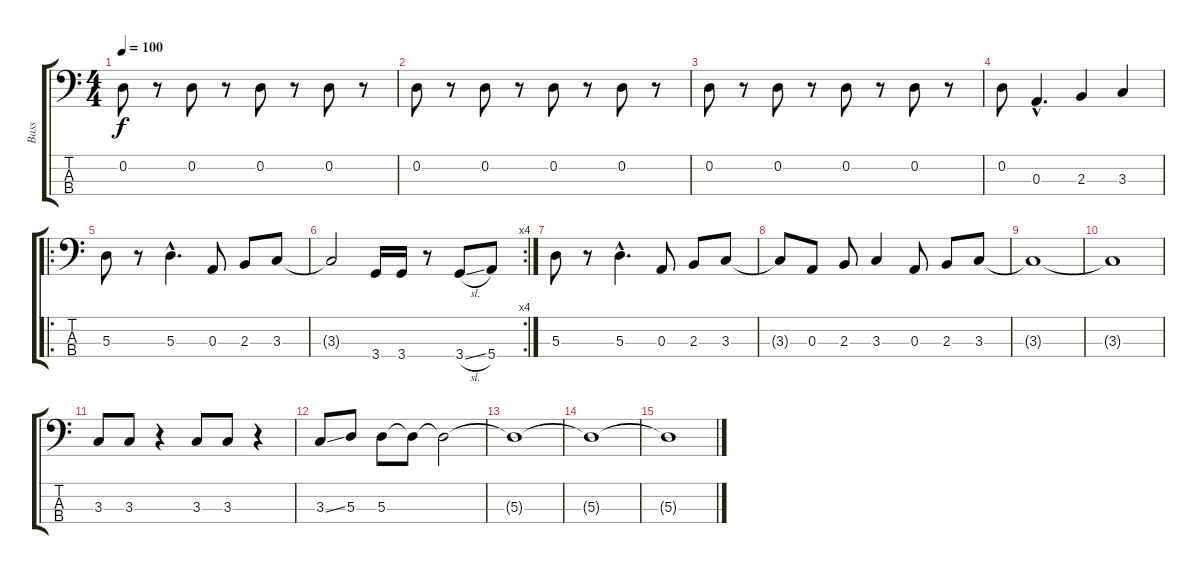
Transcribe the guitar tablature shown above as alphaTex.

\track ("Bass" "Bass") {instrument electricbasspick}
\staff {score tabs}
\tuning (G2 D2 A1 E1) {hide}
\ts (4 4)
\tempo 100
\clef f4
\ks c
0.2.8{dy f} r.8 0.2.8 r.8 0.2.8 r.8 0.2.8 r.8 |
0.2.8 r.8 0.2.8 r.8 0.2.8 r.8 0.2.8 r.8 |
0.2.8 r.8 0.2.8 r.8 0.2.8 r.8 0.2.8 r.8 |
0.2.8 0.3{hac}.4{d} 2.3.4 3.3.4 |
\ro
5.3.8 r.8 5.3{hac}.4{d} 0.3.8 2.3.8 3.3.8 |
\rc 4
3.3{t}.2 3.4.16 3.4.16 r.8 3.4{sl}.8 5.4.8 |
5.3.8 r.8 5.3{hac}.4{d} 0.3.8 2.3.8 3.3.8 |
3.3{t}.8 0.3.8 2.3.8 3.3.4 0.3.8 2.3.8 3.3.8 |
3.3{t}.1 |
3.3{t}.1 |
3.3.8 3.3.8 r.4 3.3.8 3.3.8 r.4 |
3.3{ss}.8 5.3.8 5.3.8 5.3{t}.8 5.3{t}.2 |
5.3{t}.1 |
5.3{t}.1 |
5.3{t}.1
